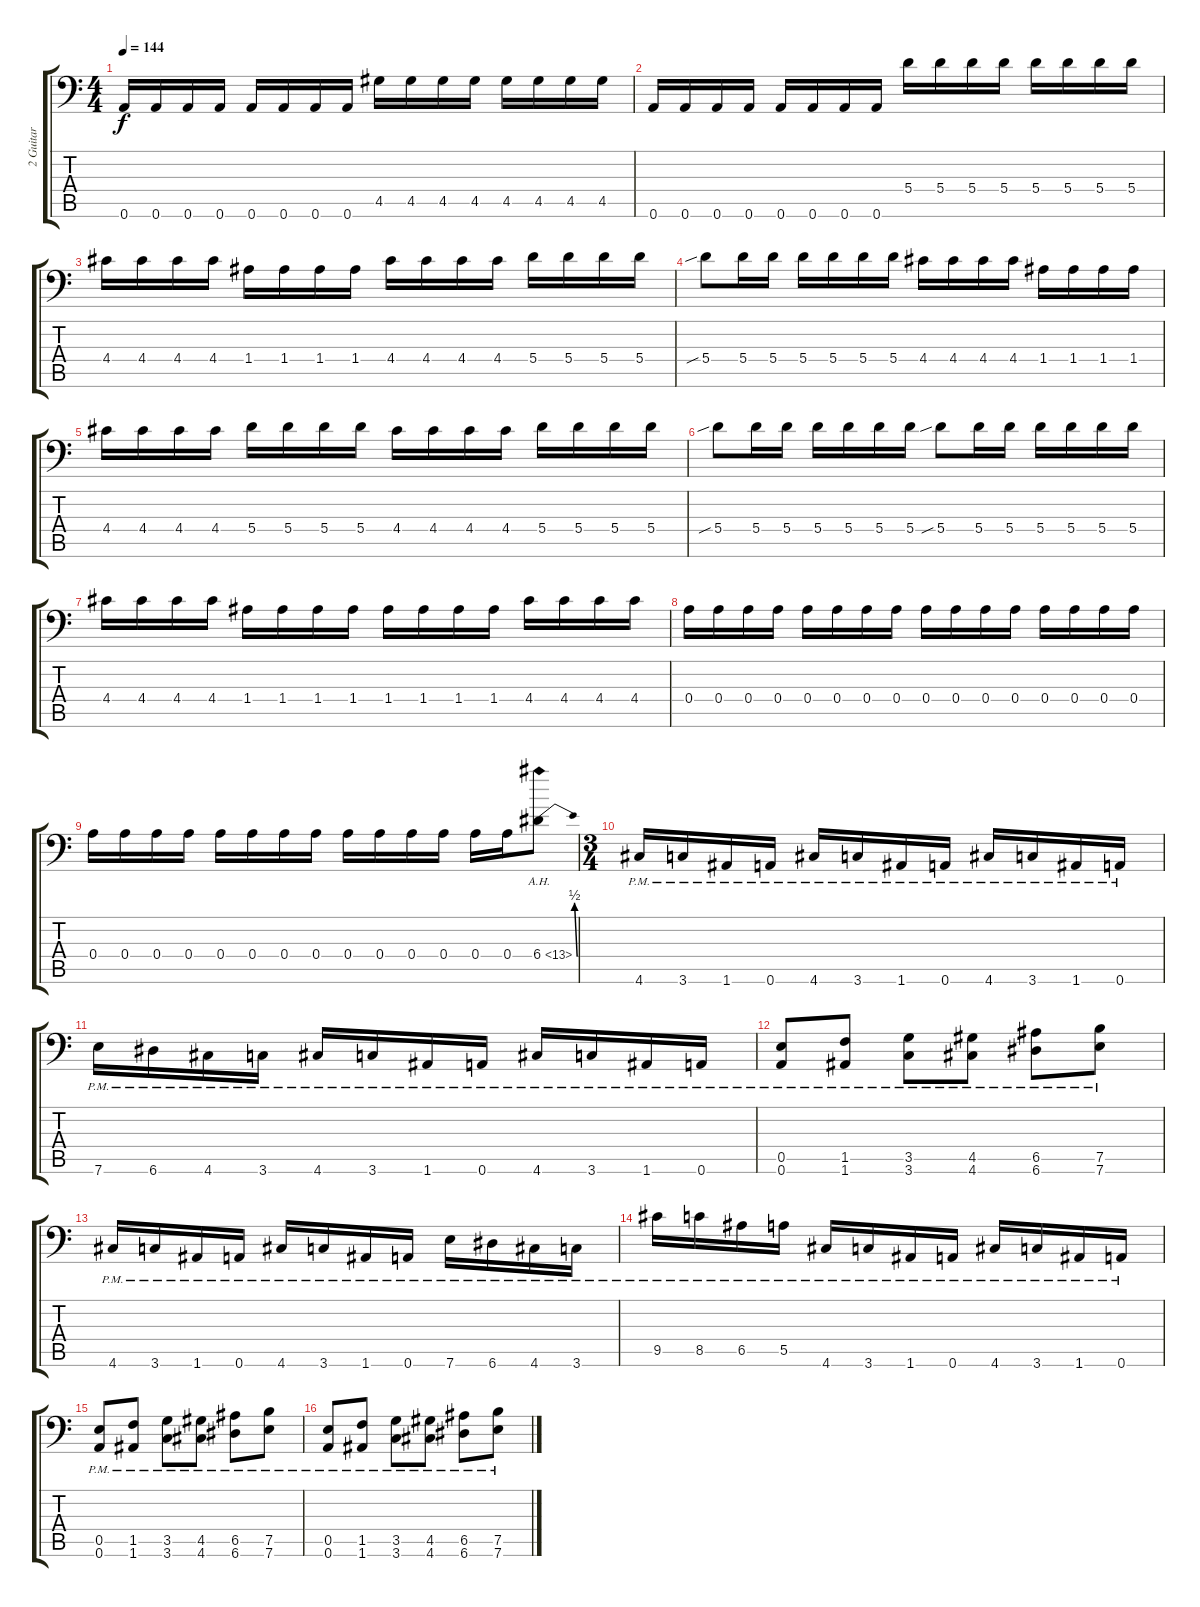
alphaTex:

\track ("2 Guitar" "2 Guitar") {instrument distortionguitar}
\staff {score tabs}
\tuning (B3 Gb3 D3 A2 E2 A1) {hide}
\ts (4 4)
\tempo 144
\clef f4
\ks c
0.6.16{dy f} 0.6.16 0.6.16 0.6.16 0.6.16 0.6.16 0.6.16 0.6.16 4.5.16 4.5.16 4.5.16 4.5.16 4.5.16 4.5.16 4.5.16 4.5.16 |
0.6.16 0.6.16 0.6.16 0.6.16 0.6.16 0.6.16 0.6.16 0.6.16 5.4.16 5.4.16 5.4.16 5.4.16 5.4.16 5.4.16 5.4.16 5.4.16 |
4.4.16 4.4.16 4.4.16 4.4.16 1.4.16 1.4.16 1.4.16 1.4.16 4.4.16 4.4.16 4.4.16 4.4.16 5.4.16 5.4.16 5.4.16 5.4.16 |
5.4{sib}.8 5.4.16 5.4.16 5.4.16 5.4.16 5.4.16 5.4.16 4.4.16 4.4.16 4.4.16 4.4.16 1.4.16 1.4.16 1.4.16 1.4.16 |
4.4.16 4.4.16 4.4.16 4.4.16 5.4.16 5.4.16 5.4.16 5.4.16 4.4.16 4.4.16 4.4.16 4.4.16 5.4.16 5.4.16 5.4.16 5.4.16 |
5.4{sib}.8 5.4.16 5.4.16 5.4.16 5.4.16 5.4.16 5.4.16 5.4{sib}.8 5.4.16 5.4.16 5.4.16 5.4.16 5.4.16 5.4.16 |
4.4.16 4.4.16 4.4.16 4.4.16 1.4.16 1.4.16 1.4.16 1.4.16 1.4.16 1.4.16 1.4.16 1.4.16 4.4.16 4.4.16 4.4.16 4.4.16 |
0.4.16 0.4.16 0.4.16 0.4.16 0.4.16 0.4.16 0.4.16 0.4.16 0.4.16 0.4.16 0.4.16 0.4.16 0.4.16 0.4.16 0.4.16 0.4.16 |
0.4.16 0.4.16 0.4.16 0.4.16 0.4.16 0.4.16 0.4.16 0.4.16 0.4.16 0.4.16 0.4.16 0.4.16 0.4.16 0.4.16 6.4{be (bend 0 0 60 2) ah 7}.8 |
\ts (3 4)
4.6{pm}.16 3.6{pm}.16 1.6{pm}.16 0.6{pm}.16 4.6{pm}.16 3.6{pm}.16 1.6{pm}.16 0.6{pm}.16 4.6{pm}.16 3.6{pm}.16 1.6{pm}.16 0.6{pm}.16 |
7.6{pm}.16 6.6{pm}.16 4.6{pm}.16 3.6{pm}.16 4.6{pm}.16 3.6{pm}.16 1.6{pm}.16 0.6{pm}.16 4.6{pm}.16 3.6{pm}.16 1.6{pm}.16 0.6{pm}.16 |
(0.5{pm} 0.6{pm}).8 (1.5{pm} 1.6{pm}).8 (3.5{pm} 3.6{pm}).8 (4.5{pm} 4.6{pm}).8 (6.5{pm} 6.6{pm}).8 (7.5{pm} 7.6{pm}).8 |
4.6{pm}.16 3.6{pm}.16 1.6{pm}.16 0.6{pm}.16 4.6{pm}.16 3.6{pm}.16 1.6{pm}.16 0.6{pm}.16 7.6{pm}.16 6.6{pm}.16 4.6{pm}.16 3.6{pm}.16 |
9.5{pm}.16 8.5{pm}.16 6.5{pm}.16 5.5{pm}.16 4.6{pm}.16 3.6{pm}.16 1.6{pm}.16 0.6{pm}.16 4.6{pm}.16 3.6{pm}.16 1.6{pm}.16 0.6{pm}.16 |
(0.5{pm} 0.6{pm}).8 (1.5{pm} 1.6{pm}).8 (3.5{pm} 3.6{pm}).8 (4.5{pm} 4.6{pm}).8 (6.5{pm} 6.6{pm}).8 (7.5{pm} 7.6{pm}).8 |
(0.5{pm} 0.6{pm}).8 (1.5{pm} 1.6{pm}).8 (3.5{pm} 3.6{pm}).8 (4.5{pm} 4.6{pm}).8 (6.5{pm} 6.6{pm}).8 (7.5{pm} 7.6{pm}).8
